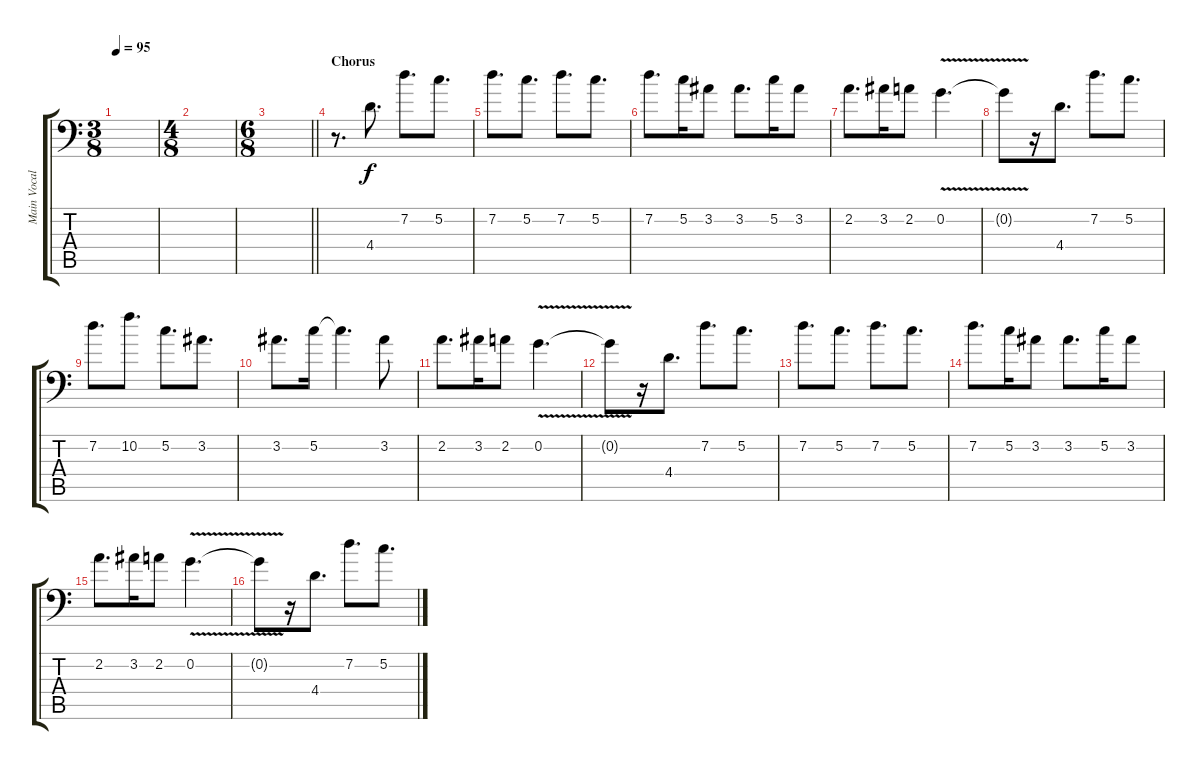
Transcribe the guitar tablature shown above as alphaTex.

\track ("Main Vocal" "Main Vocal") {instrument electricbassfinger}
\staff {score tabs}
\tuning (C4 G3 Eb3 Bb2 F2 Bb1) {hide}
\ts (3 8)
\tempo 95
\clef f4
\ks c
|
\ts (4 8)
|
\ts (6 8)
\barLineRight lightlight
|
\section ("" "Chorus")
r.8{d} 4.4.8{d} 7.2.8{d} 5.2.8{d} |
7.2.8{d} 5.2.8{d} 7.2.8{d} 5.2.8{d} |
7.2.8{d} 5.2.16 3.2.8 3.2.8{d} 5.2.16 3.2.8 |
2.2.8{d} 3.2.16 2.2.8 0.2{v}.4{d} |
0.2{t}.8 r.16 4.4.8{d} 7.2.8{d} 5.2.8{d} |
7.2.8{d} 10.2.8{d} 5.2.8{d} 3.2.8{d} |
3.2.8{d} 5.2.16 5.2{t}.4{d} 3.2.8 |
2.2.8{d} 3.2.16 2.2.8 0.2{v}.4{d} |
0.2{t}.8 r.16 4.4.8{d} 7.2.8{d} 5.2.8{d} |
7.2.8{d} 5.2.8{d} 7.2.8{d} 5.2.8{d} |
7.2.8{d} 5.2.16 3.2.8 3.2.8{d} 5.2.16 3.2.8 |
2.2.8{d} 3.2.16 2.2.8 0.2{v}.4{d} |
0.2{t}.8 r.16 4.4.8{d} 7.2.8{d} 5.2.8{d}
